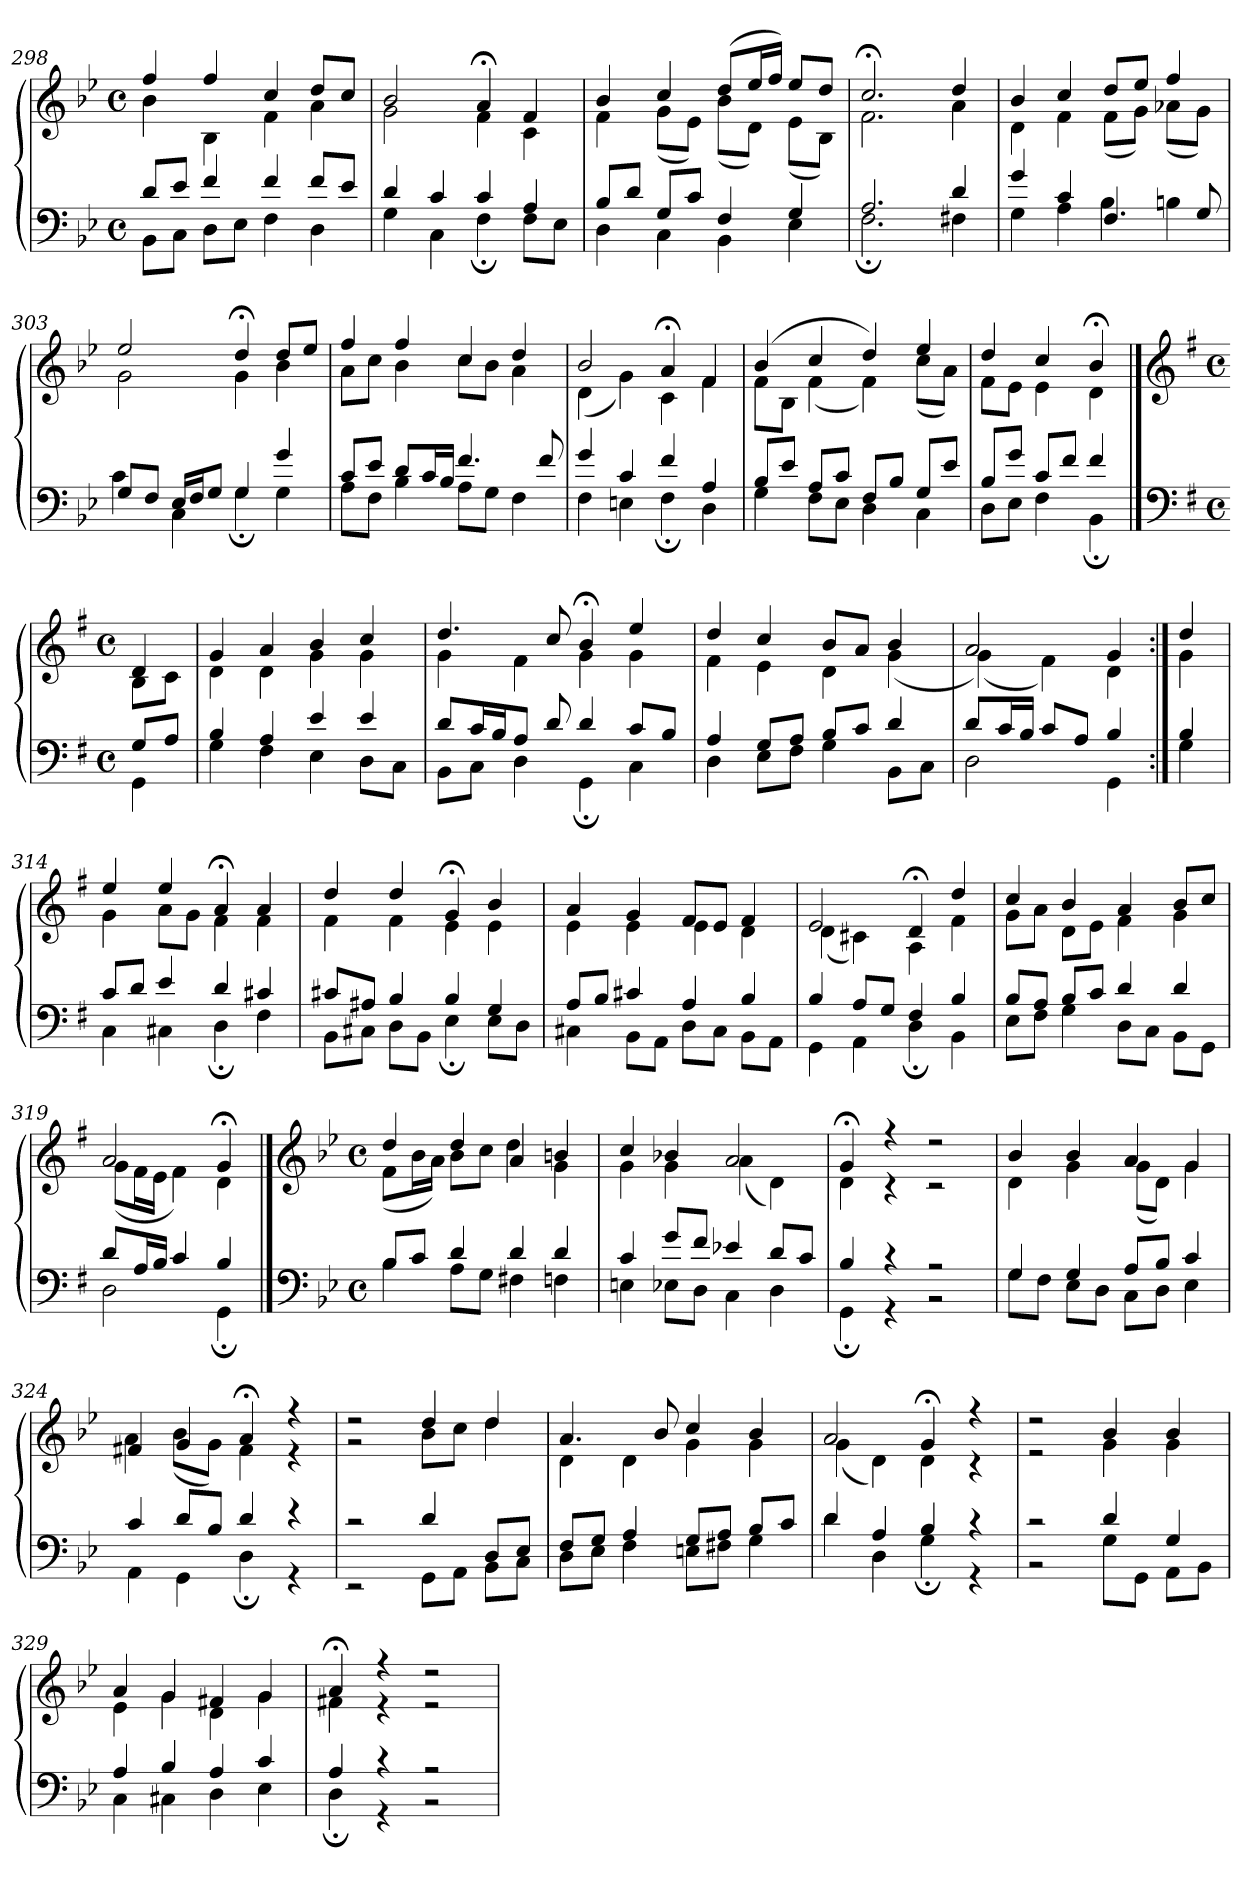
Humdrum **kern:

**kern	**kern
*part1	*part1
*staff2	*staff1
*clefF4	*clefG2
*k[b-e-]	*k[b-e-]
*M4/4	*M4/4
*met(c)	*met(c)
=298	=298
*^	*^
8d/L	8BB-\L	4ff/	4b-\
8e-/J	8C\J	.	.
4f/	8D\L	4ff/	4B-\
.	8E-\J	.	.
4f/	4F\	4cc/	4f\
8f/L	4D\	8dd/L	4a\
8e-/J	.	8cc/J	.
=299	=299	=299	=299
4d/	4G\	2b-/	2g\
4c/	4C\	.	.
4c/	4F;\	4a;</	4f\
4A/	8F\L	4f/	4c\
.	8E-\J	.	.
!!LO:LB:g=z	!!
=300	=300	=300	=300
8B-/L	4D\	4b-/	4f\
8d/J	.	.	.
8G/L	4C\	4cc/	(8g\L
8c/J	.	.	8e-\J)
4F/	4BB-\	(8dd/L	(8b-\L
.	.	16ee-/L	8d\J)
.	.	16ff/JJ)	.
4G/	4E-\	8ee-/L	(8e-\L
.	.	8dd/J	8B-\J)
=301	=301	=301	=301
2.A/	2.F;\	2.cc;</	2.f\
4d/	4F#X\	4dd/	4a\
=302	=302	=302	=302
4g/	4G\	4b-/	4d\
4c/	4A\	4cc/	4f\
4.F/	4B-\	8dd/L	(8f\L
.	.	8ee-/J	8g\J)
.	4Bn\	4ff/	(8a-X\L
8G/	.	.	8g\J)
=303	=303	=303	=303
8G/L	4c\	2ee-/	2g\
8F/J	.	.	.
16E-/LL	4C\	.	.
16F/J	.	.	.
8G/J	.	.	.
4G/	4G;\	4dd;</	4g\
4g/	4G\	8dd/L	4b-\
.	.	8ee-/J	.
!!LO:LB:g=z	!!
=304	=304	=304	=304
8c/L	8A\L	4ff/	8a\L
8e-/J	8F\J	.	8cc\J
8d/L	4B-\	4ff/	4b-\
16c/L	.	.	.
16B-/JJ	.	.	.
4.f/	8A\L	4cc/	8cc\L
.	8G\J	.	8b-\J
.	4F\	4dd/	4a\
8f/	.	.	.
=305	=305	=305	=305
4g/	4F\	2b-/	(4d\
4c/	4En\	.	4g\)
4f/	4F;\	4a;</	4c\
4A/	4D\	4f/	4f\
=306	=306	=306	=306
8B-/L	4G\	(4b-/	8f\L
8e-/J	.	.	8B-\J
8A/L	8F\L	4cc/	(4f\
8c/J	8E-\J	.	.
8F/L	4D\	4dd/)	4f\)
8B-/J	.	.	.
8G/L	4C\	4ee-/	(8cc\L
8e-/J	.	.	8a\J)
=307	=307	=307	=307
8B-/L	8D\L	4dd/	8f\L
8g/J	8E-\J	.	8e-\J
8c/L	4F\	4cc/	4e-\
8f/J	.	.	.
4f/	4BB-;\	4b-;</	4d\
!!LO:LB:g=z	!!
==308	==308	==308	==308
*clefF4	*	*clefG2	*
*k[f#]	*	*k[f#]	*
*M4/4	*	*M4/4	*
*met(c)	*	*met(c)	*
8G/L	4GG\	4d/	8B\L
8A/J	.	.	8c\J
=309	=309	=309	=309
4B/	4G\	4g/	4d\
4A/	4F#\	4a/	4d\
4e/	4E\	4b/	4g\
4e/	8D\L	4cc/	4g\
.	8C\J	.	.
=310	=310	=310	=310
8d/L	8BB\L	4.dd/	4g\
16c/L	8C\J	.	.
16B/J	.	.	.
8A/J	4D\	.	4f#\
8d/	.	8cc/	.
4d/	4GG;\	4b;</	4g\
8c/L	4C\	4ee/	4g\
8B/J	.	.	.
=311	=311	=311	=311
4A/	4D\	4dd/	4f#\
8G/L	8E\L	4cc/	4e\
8A/J	8F#\J	.	.
8B/L	4G\	8b/L	4d\
8c/J	.	8a/J	.
4d/	8BB\L	4b/	(4g\
.	8C\J	.	.
=312	=312	=312	=312
8d/L	2D\	2a/	(4g\)
16c/L	.	.	.
16B/JJ	.	.	.
8c/L	.	.	4f#\)
8A/J	.	.	.
4B/	4GG\	4g/	4d\
!!LO:PB:g=z	!!
=313:|!	=313:|!	=313:|!	=313:|!
4B/	4G\	4dd/	4g\
=314	=314	=314	=314
8c/L	4C\	4ee/	4g\
8d/J	.	.	.
4e/	4C#X\	4ee/	8a\L
.	.	.	8g\J
4d/	4D;\	4a;</	4f#\
4c#X/	4F#\	4a/	4f#\
=315	=315	=315	=315
8c#X/L	8BB\L	4dd/	4f#\
8A#X/J	8C#X\J	.	.
4B/	8D\L	4dd/	4f#\
.	8BB\J	.	.
4B/	4E;\	4g;</	4e\
4G/	8E\L	4b/	4e\
.	8D\J	.	.
=316	=316	=316	=316
8A/L	4C#X\	4a/	4e\
8B/J	.	.	.
4c#X/	8BB\L	4g/	4e\
.	8AA\J	.	.
4A/	8D\L	8f#/L	4e\
.	8C#\J	8e/J	.
4B/	8BB\L	4f#/	4d\
.	8AA\J	.	.
!!LO:LB:g=z	!!
=317	=317	=317	=317
4B/	4GG\	2e/	(4d\
8A/L	4AA\	.	4c#X\)
8G/J	.	.	.
4F#/	4D;\	4d;</	4A\
4B/	4BB\	4dd/	4f#\
=318	=318	=318	=318
8B/L	8E\L	4cc/	8g\L
8A/J	8F#\J	.	8a\J
8B/L	4G\	4b/	8d\L
8c/J	.	.	8e\J
4d/	8D\L	4a/	4f#\
.	8C\J	.	.
4d/	8BB\L	8b/L	4g\
.	8GG\J	8cc/J	.
=319	=319	=319	=319
8d/L	2D\	2a/	(8g\L
16A/L	.	.	16f#\L
16B/JJ	.	.	16e\JJ
4c/	.	.	4f#\)
4B/	4GG;\	4g;</	4d\
!!LO:LB:g=z	!!
==320	==320	==320	==320
*clefF4	*	*clefG2	*
*k[b-e-]	*	*k[b-e-]	*
*M4/4	*	*M4/4	*
*met(c)	*	*met(c)	*
8B-/L	4B-\	4dd/	(8f\L
8c/J	.	.	16b-\L
.	.	.	16a\JJ)
4d/	8A\L	4dd/	8b-\L
.	8G\J	.	8cc\J
4d/	4F#X\	4a/	4dd\
4d/	4Fn\	4bn/	4g\
=321	=321	=321	=321
4c/	4En\	4cc/	4g\
8g/L	8E-X\L	4b-X/	4g\
8f/J	8D\J	.	.
4e-X/	4C\	2a/	(4a\
8d/L	4D\	.	4d\)
8c/J	.	.	.
=322	=322	=322	=322
4B-/	4GG;\	4g;</	4d\
4r	4r	4r	4r
2r	2r	2r	2r
=323	=323	=323	=323
4G/	8G\L	4b-/	4d\
.	8F\J	.	.
4G/	8E-\L	4b-/	4g\
.	8D\J	.	.
8A/L	8C\L	4a/	(8g\L
8B-/J	8D\J	.	8d\J)
4c/	4E-\	4g/	4g\
=324	=324	=324	=324
4c/	4AA\	4f#X/	4a\
8d/L	4GG\	4g/	(8b-\L
8B-/J	.	.	8g\J)
4d/	4D;\	4a;</	4f#\
4r	4r	4r	4r
!!LO:LB:g=z	!!
=325	=325	=325	=325
2r	2r	2r	2r
4d/	8GG\L	4dd/	8b-\L
.	8AA\J	.	8cc\J
8D/L	8BB-\L	4dd/	4dd\
8E-/J	8C\J	.	.
=326	=326	=326	=326
8F/L	8D\L	4.a/	4d\
8G/J	8E-\J	.	.
4A/	4F\	.	4d\
.	.	8b-/	.
8G/L	8En\L	4cc/	4g\
8A/J	8F#X\J	.	.
8B-/L	4G\	4b-/	4g\
8c/J	.	.	.
=327	=327	=327	=327
4d/	4d\	2a/	(4g\
4A/	4D\	.	4d\)
4B-/	4G;\	4g;</	4d\
4r	4r	4r	4r
=328	=328	=328	=328
2r	2r	2r	2r
4d/	8G\L	4b-/	4g\
.	8GG\J	.	.
4G/	8AA\L	4b-/	4g\
.	8BB-\J	.	.
=329	=329	=329	=329
4A/	4C\	4a/	4e-\
4B-/	4C#X\	4g/	4g\
4A/	4D\	4f#X/	4d\
4c/	4E-\	4g/	4g\
=330	=330	=330	=330
4A/	4D;\	4a;</	4f#X\
4r	4r	4r	4r
2r	2r	2r	2r
*v	*v	*	*
*	*v	*v
=	=
*-	*-
